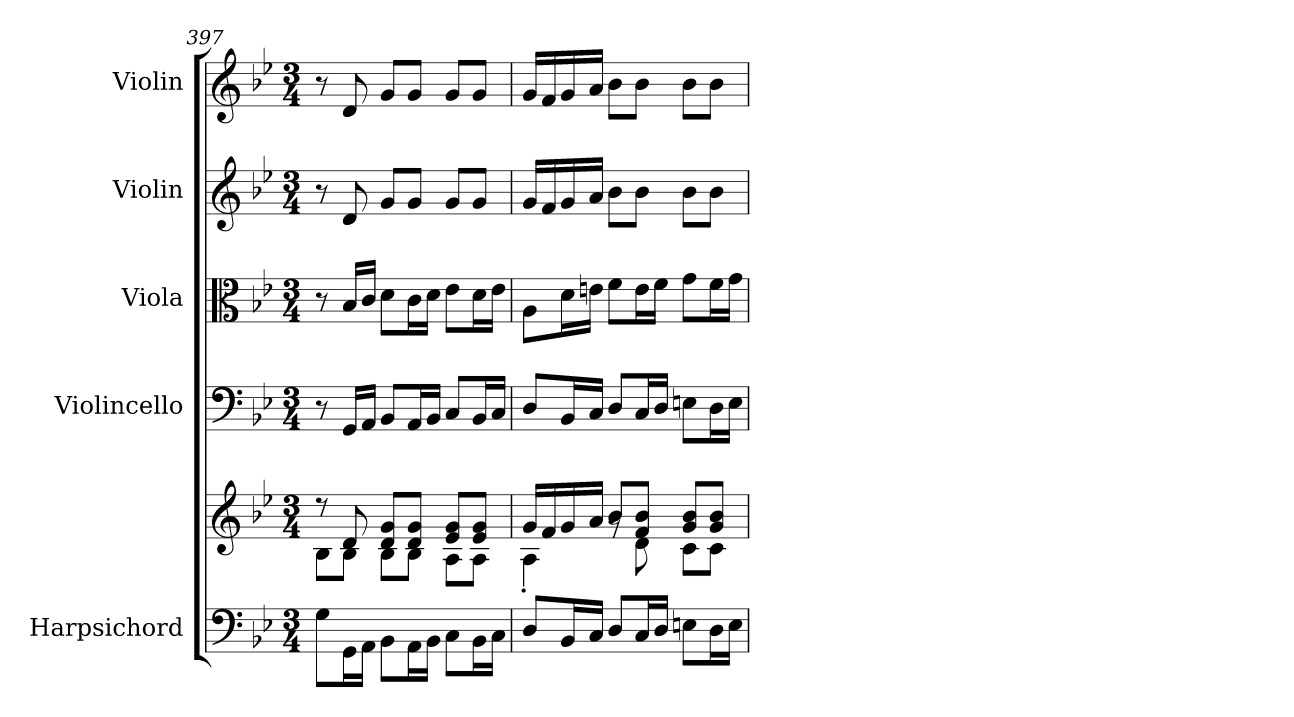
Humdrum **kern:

**kern	**kern	**kern	**kern	**kern	**kern
*part5	*part5	*part4	*part3	*part2	*part1
*staff6	*staff5	*staff4	*staff3	*staff2	*staff1
*I"Harpsichord	*	*I"Violincello	*I"Viola	*I"Violin	*I"Violin
*I'Hpschd	*	*I'Vc	*I'Vla	*I'Vln	*I'Vln
!!LO:LB:g=z
*clefF4	*clefG2	*clefF4	*clefC3	*clefG2	*clefG2
*k[b-e-]	*k[b-e-]	*k[b-e-]	*k[b-e-]	*k[b-e-]	*k[b-e-]
*M3/4	*M3/4	*M3/4	*M3/4	*M3/4	*M3/4
=397	=397	=397	=397	=397	=397
*	*^	*	*	*	*
8G\L	8r	8B-\L	8r	8r	8r	8r
16GG\L	8d/	8B-\J	16GG/LL	16B-/LL	8d/	8d/
16AA\JJ	.	.	16AA/JJ	16c/JJ	.	.
8BB-\L	8d/ 8g/L	8B-\L	8BB-/L	8d\L	8g/L	8g/L
16AA\L	8d/ 8g/J	8B-\J	16AA/L	16c\L	8g/J	8g/J
16BB-\JJ	.	.	16BB-/JJ	16d\JJ	.	.
8C\L	8e-/ 8g/L	8A\L	8C/L	8e-\L	8g/L	8g/L
16BB-\L	8e-/ 8g/J	8A\J	16BB-/L	16d\L	8g/J	8g/J
16C\JJ	.	.	16C/JJ	16e-\JJ	.	.
=398	=398	=398	=398	=398	=398	=398
8D/L	16g/LL	4A'\	8D/L	8A\L	16g/LL	16g/LL
.	16f/	.	.	.	16f/	16f/
16BB-/L	16g/	.	16BB-/L	16d\L	16g/	16g/
16C/JJ	16a/JJ	.	16C/JJ	16en\JJ	16a/JJ	16a/JJ
8D/L	8b-/L	8rg	8D/L	8f\L	8b-\L	8b-\L
16C/L	8f/ 8b-/J	8d\	16C/L	16e\L	8b-\J	8b-\J
16D/JJ	.	.	16D/JJ	16f\JJ	.	.
8En\L	8g/ 8b-/L	8c\L	8En\L	8g\L	8b-\L	8b-\L
16D\L	8g/ 8b-/J	8c\J	16D\L	16f\L	8b-\J	8b-\J
16E\JJ	.	.	16E\JJ	16g\JJ	.	.
*	*v	*v	*	*	*	*
=	=	=	=	=	=
*-	*-	*-	*-	*-	*-
